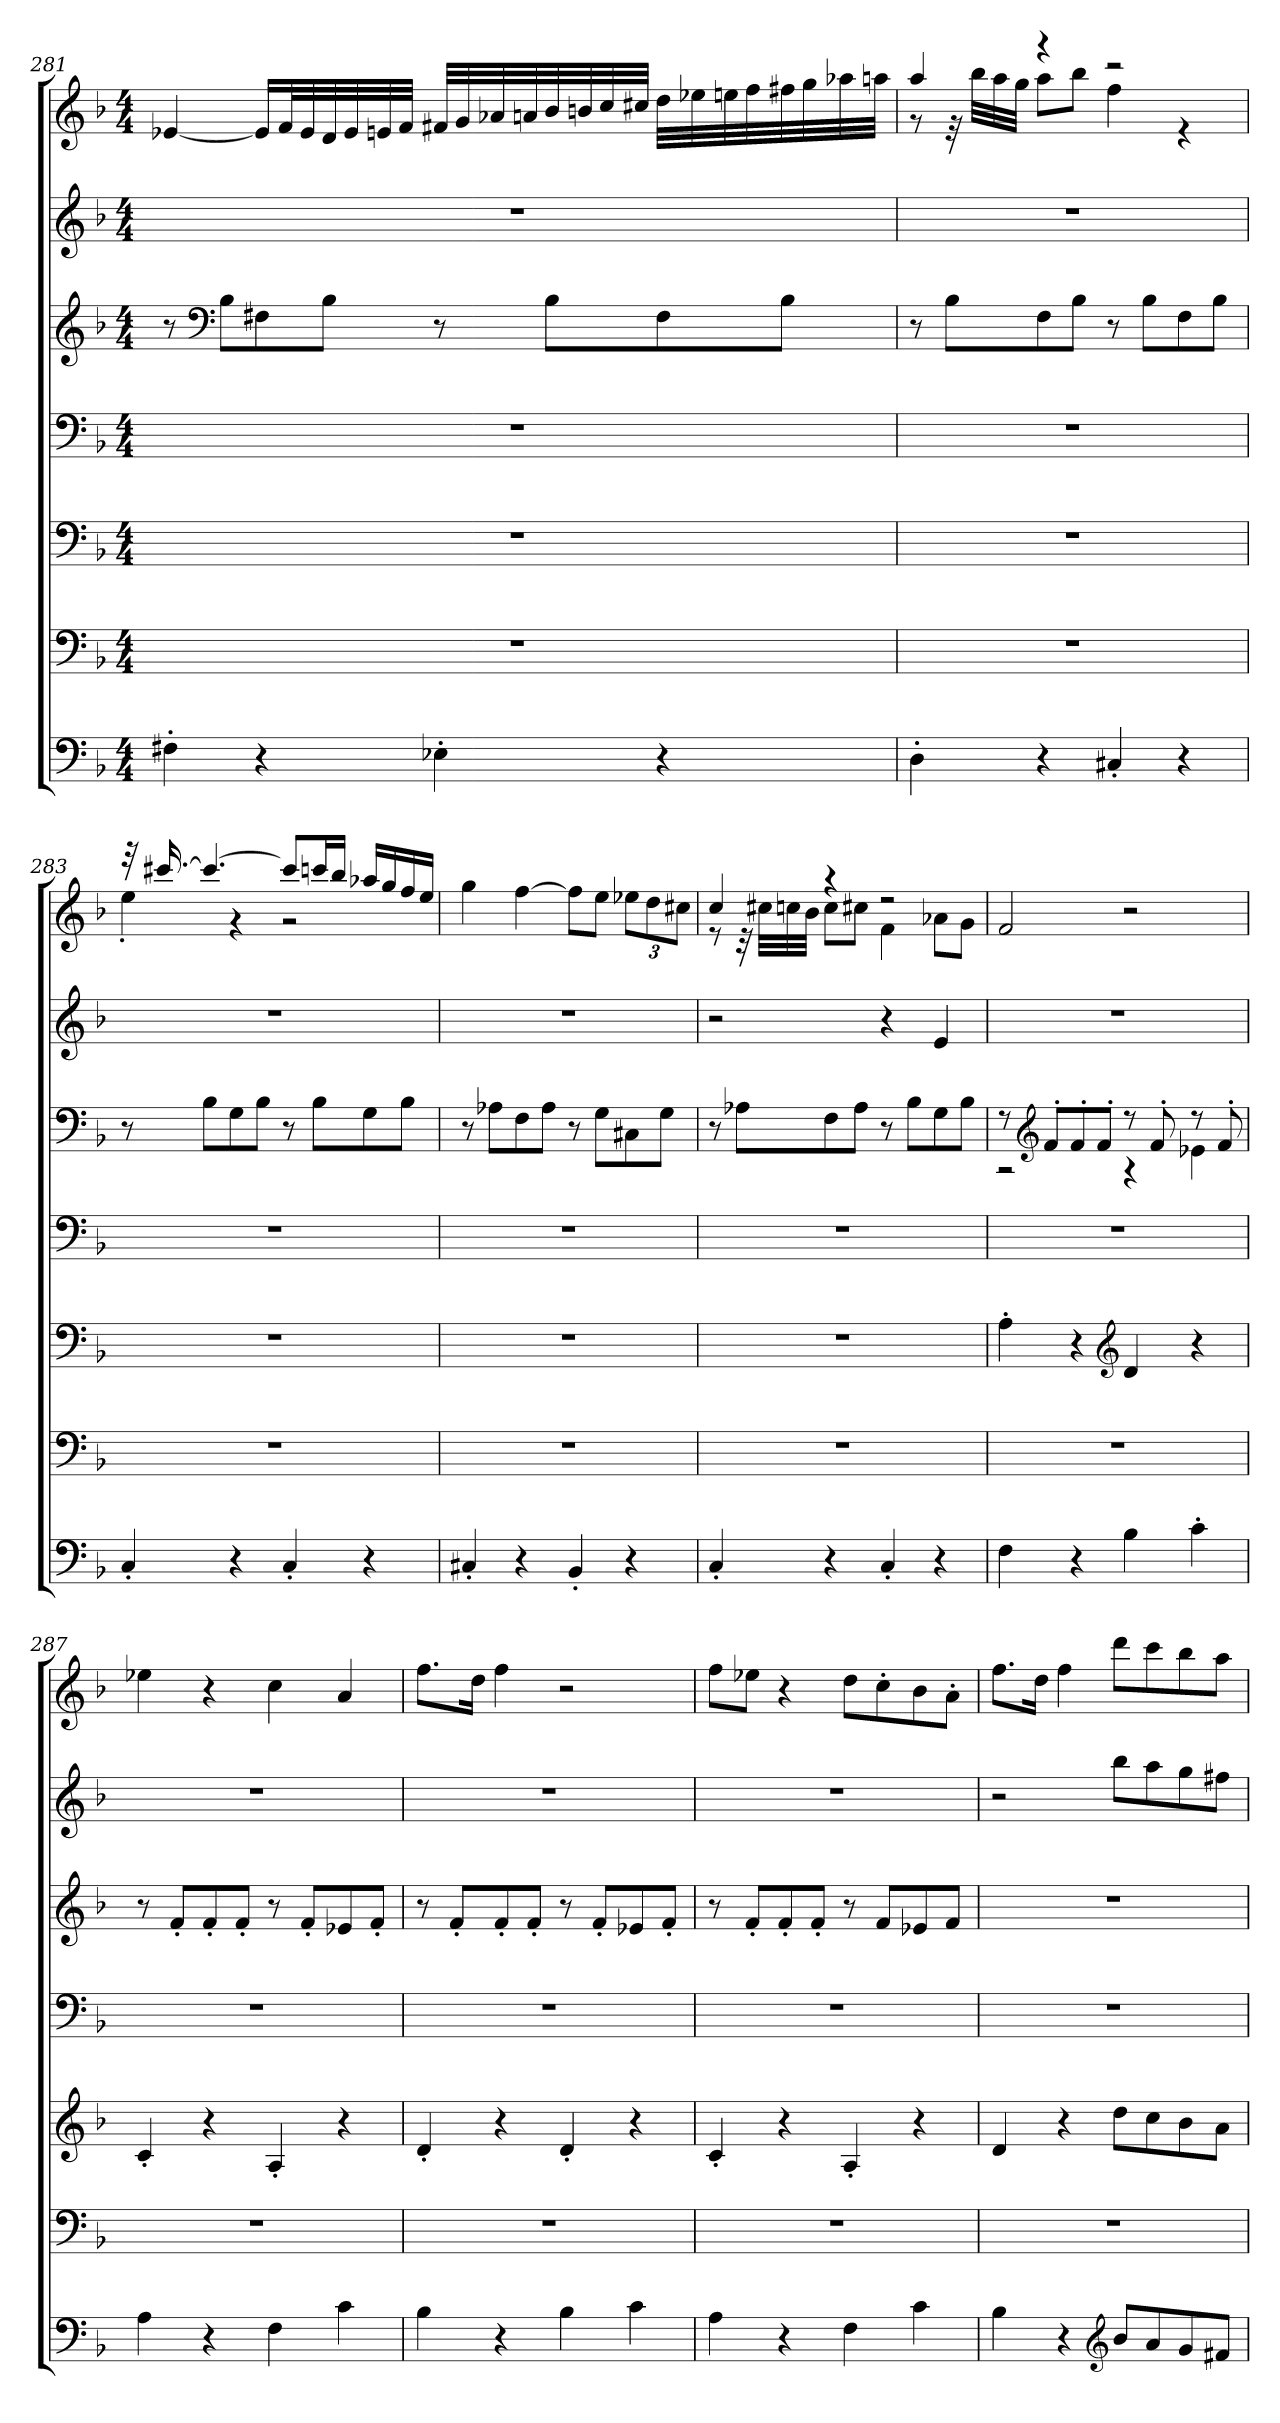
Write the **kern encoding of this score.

**kern	**kern	**kern	**kern	**kern	**kern	**kern
*part5	*part4	*part4	*part3	*part3	*part2	*part1
*staff7	*staff6	*staff5	*staff4	*staff3	*staff2	*staff1
!!LO:PB:g=z
*clefF4	*clefF4	*clefF4	*clefF4	*clefG2	*clefG2	*clefG2
*k[b-]	*k[b-]	*k[b-]	*k[b-]	*k[b-]	*k[b-]	*k[b-]
*M4/4	*M4/4	*M4/4	*M4/4	*M4/4	*M4/4	*M4/4
*MM56	*MM56	*MM56	*MM56	*MM56	*MM56	*MM56
=281	=281	=281	=281	=281	=281	=281
4F#X'\	1r	1r	1r	8r	1r	[4e-X/
*	*	*	*	*clefF4	*	*
.	.	.	.	8B-\L	.	.
4r	.	.	.	8F#X\	.	16e-/LL]
.	.	.	.	.	.	32f/L
.	.	.	.	.	.	32e-/
.	.	.	.	8B-\J	.	32d/
.	.	.	.	.	.	32e-/
.	.	.	.	.	.	32en/
.	.	.	.	.	.	32f/JJJ
4E-X'\	.	.	.	8r	.	32f#X/LLL
.	.	.	.	.	.	32g/
.	.	.	.	.	.	32a-X/
.	.	.	.	.	.	32an/
.	.	.	.	8B-\L	.	32b-/
.	.	.	.	.	.	32bn/
.	.	.	.	.	.	32cc/
.	.	.	.	.	.	32cc#X/JJJ
4r	.	.	.	8F#\	.	32dd\LLL
.	.	.	.	.	.	32ee-X\
.	.	.	.	.	.	32een\
.	.	.	.	.	.	32ff\
.	.	.	.	8B-\J	.	32ff#X\
.	.	.	.	.	.	32gg\
.	.	.	.	.	.	32aa-X\
.	.	.	.	.	.	32aan\JJJ
!!LO:PB:g=z
=282	=282	=282	=282	=282	=282	=282
*	*	*	*	*	*	*^
4D'\	1r	1r	1r	8r	1r	4aa/	8r
.	.	.	.	8B-\L	.	.	32r
.	.	.	.	.	.	.	32bb-\LLL
.	.	.	.	.	.	.	32aa\
.	.	.	.	.	.	.	32gg\JJJ
4r	.	.	.	8F\	.	4r	8aa\L
.	.	.	.	8B-\J	.	.	8bb-\J
4C#X'/	.	.	.	8r	.	2r	4ff\
.	.	.	.	8B-\L	.	.	.
4r	.	.	.	8F\	.	.	4r
.	.	.	.	8B-\J	.	.	.
=283	=283	=283	=283	=283	=283	=283	=283
*	*	*	*	*	*	*MM54	*
4C'/	1r	1r	1r	8r	1r	32r	4ee'\
*	*	*	*	*	*	*MM56	*
.	.	.	.	.	.	[16.ccc#X/	.
.	.	.	.	8B-\L	.	4.ccc#/_	.
4r	.	.	.	8G\	.	.	4r
.	.	.	.	8B-\J	.	.	.
4C'/	.	.	.	8r	.	8ccc#/L]	2r
.	.	.	.	8B-\L	.	16cccn/L	.
.	.	.	.	.	.	16bb-/JJ	.
4r	.	.	.	8G\	.	16aa-X/LL	.
.	.	.	.	.	.	16gg/	.
.	.	.	.	8B-\J	.	16ff/	.
.	.	.	.	.	.	16ee/JJ	.
*	*	*	*	*	*	*v	*v
=284	=284	=284	=284	=284	=284	=284
*	*	*	*	*	*	*MM56
4C#X'/	1r	1r	1r	8r	1r	4gg\
.	.	.	.	8A-X\L	.	.
4r	.	.	.	8F\	.	[4ff\
.	.	.	.	8A-\J	.	.
4BB-'/	.	.	.	8r	.	8ff\L]
.	.	.	.	8G\L	.	8ee\J
*	*	*	*	*	*	*Xbrackettup
4r	.	.	.	8C#X\	.	12ee-X\L
.	.	.	.	.	.	12dd\
.	.	.	.	8G\J	.	.
.	.	.	.	.	.	12cc#X\J
!!LO:PB:g=z
=285	=285	=285	=285	=285	=285	=285
*	*	*	*	*	*	*^
4C'/	1r	1r	1r	8r	2r	4cc/	8r
.	.	.	.	8A-X\L	.	.	32r
.	.	.	.	.	.	.	32cc#X\LLL
.	.	.	.	.	.	.	32ccn\
.	.	.	.	.	.	.	32b-\JJJ
4r	.	.	.	8F\	.	4r	8cc\L
.	.	.	.	8A-\J	.	.	8cc#X\J
4C'/	.	.	.	8r	4r	2r	4f\
.	.	.	.	8B-\L	.	.	.
4r	.	.	.	8G\	4e/	.	8a-X\L
*	*	*	*	*	*	*MM45	*
.	.	.	.	8B-\J	.	.	8g\J
*	*	*	*	*	*	*v	*v
=286	=286	=286	=286	=286	=286	=286
*	*	*	*	*	*	*MM56
*	*	*	*	*^	*	*
4F\	1r	4A'\	1r	8r	2r	1r	2f/
*	*	*	*	*clefG2	*	*	*
.	.	.	.	8f'/L	.	.	.
4r	.	4r	.	8f'/	.	.	.
.	.	.	.	8f'/J	.	.	.
*	*	*clefG2	*	*	*	*	*
4B-\	.	4d/	.	8r	4r	.	2r
.	.	.	.	8f'/	.	.	.
4c'\	.	4r	.	8r	4e-X\	.	.
.	.	.	.	8f'/	.	.	.
*	*	*	*	*v	*v	*	*
=287	=287	=287	=287	=287	=287	=287
*	*	*	*	*	*	*MM56
4A\	1r	4c'/	1r	8r	1r	4ee-X\
.	.	.	.	8f'/L	.	.
4r	.	4r	.	8f'/	.	4r
.	.	.	.	8f'/J	.	.
4F\	.	4A'/	.	8r	.	4cc\
.	.	.	.	8f'/L	.	.
4c\	.	4r	.	8e-X/	.	4a/
.	.	.	.	8f'/J	.	.
!!LO:PB:g=z
=288	=288	=288	=288	=288	=288	=288
*	*	*	*	*	*	*MM56
4B-\	1r	4d'/	1r	8r	1r	8.ff\L
.	.	.	.	8f'/L	.	.
.	.	.	.	.	.	16dd\Jk
4r	.	4r	.	8f'/	.	4ff\
.	.	.	.	8f'/J	.	.
4B-\	.	4d'/	.	8r	.	2r
.	.	.	.	8f'/L	.	.
4c\	.	4r	.	8e-X/	.	.
.	.	.	.	8f'/J	.	.
=289	=289	=289	=289	=289	=289	=289
*	*	*	*	*	*	*MM56
4A\	1r	4c'/	1r	8r	1r	8ff\L
.	.	.	.	8f'/L	.	8ee-X\J
4r	.	4r	.	8f'/	.	4r
.	.	.	.	8f'/J	.	.
4F\	.	4A'/	.	8r	.	8dd\L
.	.	.	.	8f/L	.	8cc'\
4c\	.	4r	.	8e-X/	.	8b-\
.	.	.	.	8f/J	.	8a'\J
=290	=290	=290	=290	=290	=290	=290
*	*	*	*	*	*	*MM56
4B-\	1r	4d/	1r	1r	2r	8.ff\L
.	.	.	.	.	.	16dd\Jk
*	*	*	*	*	*	*MM51
4r	.	4r	.	.	.	4ff\
*clefG2	*	*	*	*	*	*
8b-/L	.	8dd\L	.	.	8bb-\L	8ddd\L
8a/	.	8cc\	.	.	8aa\	8ccc\
8g/	.	8b-\	.	.	8gg\	8bb-\
8f#X/J	.	8a\J	.	.	8ff#X\J	8aa\J
=	=	=	=	=	=	=
*-	*-	*-	*-	*-	*-	*-
